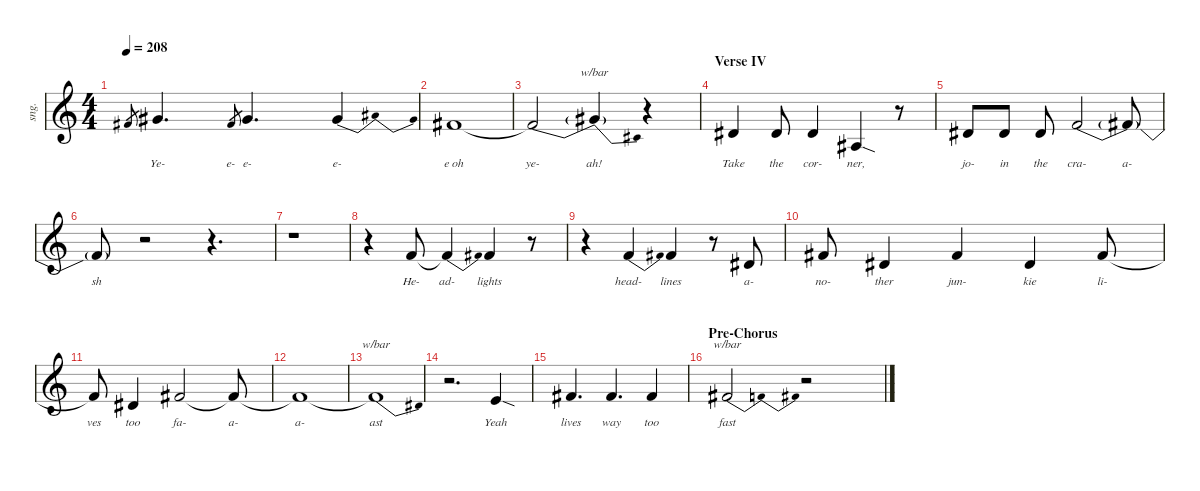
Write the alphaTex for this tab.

\defaultSystemsLayout 4
\hideDynamics
\bracketExtendMode nobrackets
\otherSystemsTrackNameOrientation horizontal
\track ("Vocals" "sng.") {multiBarRest instrument voiceoohs}
\staff {score}
\tuning (Eb4 Bb3 Gb3 Db3 Ab2 Eb2)
\ts (4 4)
\tempo 208
\clef g2
\ks c
3.1{acc #}.8{gr dy mf beam Up} 5.1{acc #}.4{d lyrics (0 "Ye-") lyrics (1 "") lyrics (2 "") lyrics (3 "") lyrics (4 "") beam Up} 3.1{acc #}.8{lyrics (0 "e-") lyrics (1 "") lyrics (2 "") lyrics (3 "") lyrics (4 "") gr beam Up} 5.1{acc #}.4{d lyrics (0 "e-") lyrics (1 "") lyrics (2 "") lyrics (3 "") lyrics (4 "") beam Up} 5.1{be (bendrelease 9 0 16.8 4 27.599999999999998 4 37.8 0) acc #}.4{lyrics (0 "e-") lyrics (1 "") lyrics (2 "") lyrics (3 "") lyrics (4 "") beam Up} |
3.1{acc #}.1{lyrics (0 "e oh") lyrics (1 "") lyrics (2 "") lyrics (3 "") lyrics (4 "") beam Up} |
3.1{be (bend 17.4 0 31.2 4) t acc #}.2{lyrics (0 "ye-") lyrics (1 "") lyrics (2 "") lyrics (3 "") lyrics (4 "") beam Up} 3.1{t}.4{tbe (dive default 0 0 44.4 -10) lyrics (0 "ah!") lyrics (1 "") lyrics (2 "") lyrics (3 "") lyrics (4 "") beam Up} r.4{beam Up} |
\section ("" "Verse IV")
5.2{acc #}.4{lyrics (0 "Take") lyrics (1 "") lyrics (2 "") lyrics (3 "") lyrics (4 "") beam Up} 5.2{acc #}.8{lyrics (0 "the") lyrics (1 "") lyrics (2 "") lyrics (3 "") lyrics (4 "") beam Up} 5.2{acc #}.4{lyrics (0 "cor-") lyrics (1 "") lyrics (2 "") lyrics (3 "") lyrics (4 "") beam Up} 4.3{sod acc #}.4{lyrics (0 "ner,") lyrics (1 "") lyrics (2 "") lyrics (3 "") lyrics (4 "") beam Up} r.8{beam Up} |
5.2{acc #}.8{lyrics (0 "jo-") lyrics (1 "") lyrics (2 "") lyrics (3 "") lyrics (4 "") beam Up} 5.2{acc #}.8{lyrics (0 "in") lyrics (1 "") lyrics (2 "") lyrics (3 "") lyrics (4 "") beam Up} 5.2{acc #}.8{lyrics (0 "the") lyrics (1 "") lyrics (2 "") lyrics (3 "") lyrics (4 "") beam Up} 7.2{be (bend 15.6 0 37.8 2)}.2{lyrics (0 "cra-") lyrics (1 "") lyrics (2 "") lyrics (3 "") lyrics (4 "") beam Up} 7.2{t}.8{lyrics (0 "a-") lyrics (1 "") lyrics (2 "") lyrics (3 "") lyrics (4 "") beam Up} |
7.2{t}.8{lyrics (0 "sh") lyrics (1 "") lyrics (2 "") lyrics (3 "") lyrics (4 "") beam Up} r.2{beam Up} r.4{d beam Up} |
r.1{beam Down} |
r.4{beam Down} 7.2.8{lyrics (0 "He-") lyrics (1 "") lyrics (2 "") lyrics (3 "") lyrics (4 "") beam Up} 7.2{be (bend 0 0 16.2 2) t}.4{lyrics (0 "ad-") lyrics (1 "") lyrics (2 "") lyrics (3 "") lyrics (4 "") beam Up} 8.2{acc #}.4{lyrics (0 "lights") lyrics (1 "") lyrics (2 "") lyrics (3 "") lyrics (4 "") beam Up} r.8{beam Up} |
r.4{beam Down} 7.2{be (bend 0 0 16.2 2)}.4{lyrics (0 "head-") lyrics (1 "") lyrics (2 "") lyrics (3 "") lyrics (4 "") beam Up} 8.2{acc #}.4{lyrics (0 "lines") lyrics (1 "") lyrics (2 "") lyrics (3 "") lyrics (4 "") beam Up} r.8{beam Up} 5.2{acc #}.8{lyrics (0 "a-") lyrics (1 "") lyrics (2 "") lyrics (3 "") lyrics (4 "") beam Up} |
8.2{acc #}.8{lyrics (0 "no-") lyrics (1 "") lyrics (2 "") lyrics (3 "") lyrics (4 "") beam Up} 5.2{acc #}.4{lyrics (0 "ther") lyrics (1 "") lyrics (2 "") lyrics (3 "") lyrics (4 "") beam Up} 8.2{acc #}.4{lyrics (0 "jun-") lyrics (1 "") lyrics (2 "") lyrics (3 "") lyrics (4 "") beam Up} 5.2{acc #}.4{lyrics (0 "kie") lyrics (1 "") lyrics (2 "") lyrics (3 "") lyrics (4 "") beam Up} 8.2{acc #}.8{lyrics (0 "li-") lyrics (1 "") lyrics (2 "") lyrics (3 "") lyrics (4 "") beam Up} |
8.2{t acc #}.8{lyrics (0 "ves") lyrics (1 "") lyrics (2 "") lyrics (3 "") lyrics (4 "") beam Up} 5.2{acc #}.4{lyrics (0 "too") lyrics (1 "") lyrics (2 "") lyrics (3 "") lyrics (4 "") beam Up} 8.2{acc #}.2{lyrics (0 "fa-") lyrics (1 "") lyrics (2 "") lyrics (3 "") lyrics (4 "") beam Up} 8.2{t acc #}.8{lyrics (0 "a-") lyrics (1 "") lyrics (2 "") lyrics (3 "") lyrics (4 "") beam Up} |
8.2{t acc #}.1{lyrics (0 "a-") lyrics (1 "") lyrics (2 "") lyrics (3 "") lyrics (4 "") beam Up} |
8.2{t acc #}.1{tbe (dive default 0 0 45 -6) lyrics (0 "ast") lyrics (1 "") lyrics (2 "") lyrics (3 "") lyrics (4 "") beam Up} |
r.2{d beam Down} 6.2{sod}.4{lyrics (0 "Yeah") lyrics (1 "") lyrics (2 "") lyrics (3 "") lyrics (4 "") beam Up} |
8.2{acc #}.4{d lyrics (0 "lives") lyrics (1 "") lyrics (2 "") lyrics (3 "") lyrics (4 "") beam Up} 8.2{acc #}.4{d lyrics (0 "way") lyrics (1 "") lyrics (2 "") lyrics (3 "") lyrics (4 "") beam Up} 8.2{acc #}.4{lyrics (0 "too") lyrics (1 "") lyrics (2 "") lyrics (3 "") lyrics (4 "") beam Up} |
\section ("" "Pre-Chorus")
8.2{acc #}.2{tbe (dip default 8.4 0 22.8 -2 24 -2 35.4 0) lyrics (0 "fast") lyrics (1 "") lyrics (2 "") lyrics (3 "") lyrics (4 "") beam Up} r.2{beam Up}
